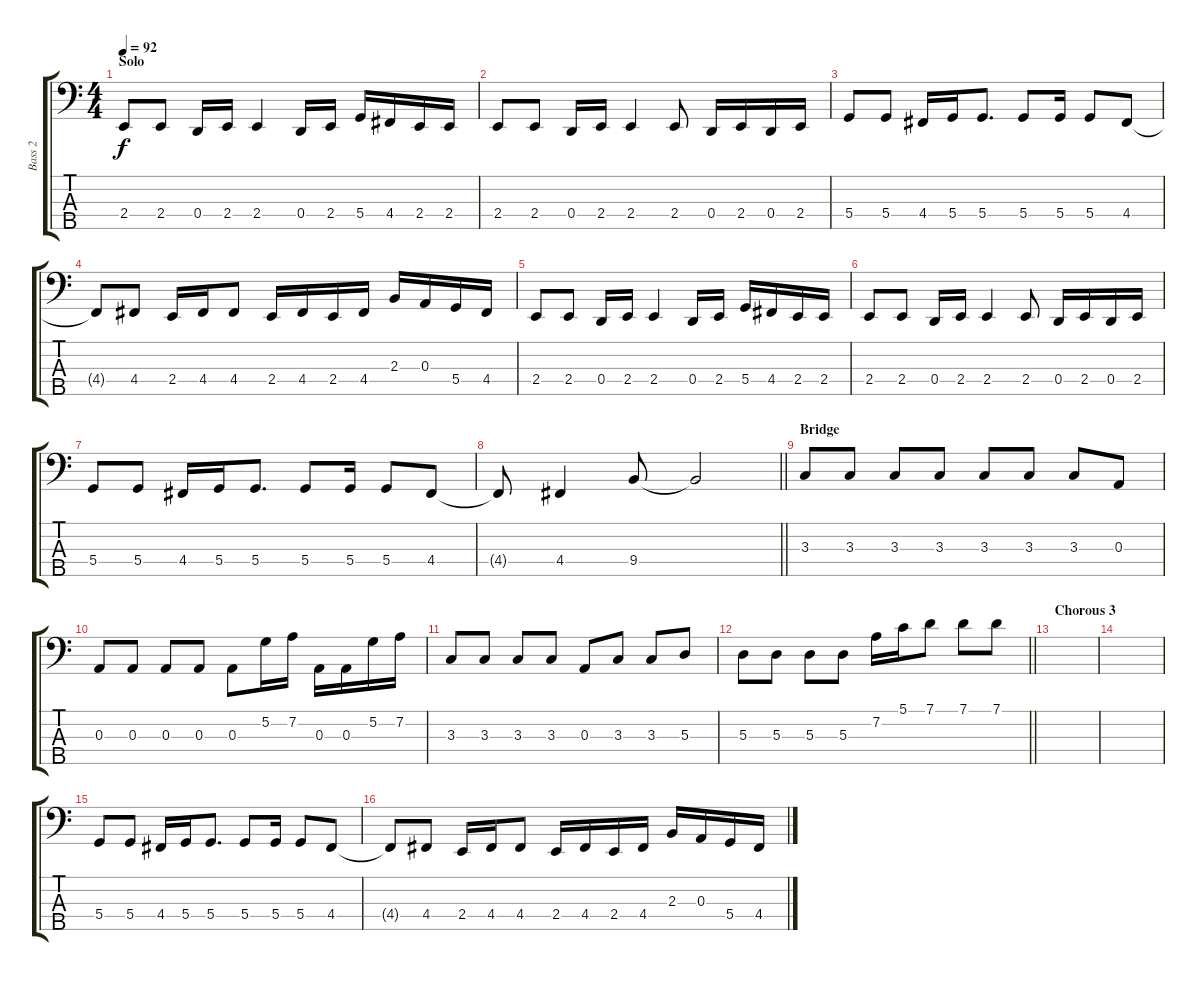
\track ("Bass 2" "Bass 2") {instrument electricbassfinger}
\staff {score tabs}
\tuning (G2 D2 A1 D1 B0) {hide}
\ts (4 4)
\section ("" "Solo")
\tempo 92
\clef f4
\ks c
2.4.8{dy f} 2.4.8 0.4.16 2.4.16 2.4.4 0.4.16 2.4.16 5.4.16 4.4.16 2.4.16 2.4.16 |
2.4.8 2.4.8 0.4.16 2.4.16 2.4.4 2.4.8 0.4.16 2.4.16 0.4.16 2.4.16 |
5.4.8 5.4.8 4.4.16 5.4.16 5.4.8{d} 5.4.8 5.4.16 5.4.8 4.4.8 |
4.4{t}.8 4.4.8 2.4.16 4.4.16 4.4.8 2.4.16 4.4.16 2.4.16 4.4.16 2.3.16 0.3.16 5.4.16 4.4.16 |
2.4.8 2.4.8 0.4.16 2.4.16 2.4.4 0.4.16 2.4.16 5.4.16 4.4.16 2.4.16 2.4.16 |
2.4.8 2.4.8 0.4.16 2.4.16 2.4.4 2.4.8 0.4.16 2.4.16 0.4.16 2.4.16 |
5.4.8 5.4.8 4.4.16 5.4.16 5.4.8{d} 5.4.8 5.4.16 5.4.8 4.4.8 |
\barLineRight lightlight
4.4{t}.8 4.4.4 9.4.8 9.4{t}.2 |
\section ("" "Bridge")
3.3.8 3.3.8 3.3.8 3.3.8 3.3.8 3.3.8 3.3.8 0.3.8 |
0.3.8 0.3.8 0.3.8 0.3.8 0.3.8 5.2.16 7.2.16 0.3.16 0.3.16 5.2.16 7.2.16 |
3.3.8 3.3.8 3.3.8 3.3.8 0.3.8 3.3.8 3.3.8 5.3.8 |
\barLineRight lightlight
5.3.8 5.3.8 5.3.8 5.3.8 7.2.16 5.1.16 7.1.8 7.1.8 7.1.8 |
\section ("" "Chorous 3")
|
|
5.4.8 5.4.8 4.4.16 5.4.16 5.4.8{d} 5.4.8 5.4.16 5.4.8 4.4.8 |
4.4{t}.8 4.4.8 2.4.16 4.4.16 4.4.8 2.4.16 4.4.16 2.4.16 4.4.16 2.3.16 0.3.16 5.4.16 4.4.16
